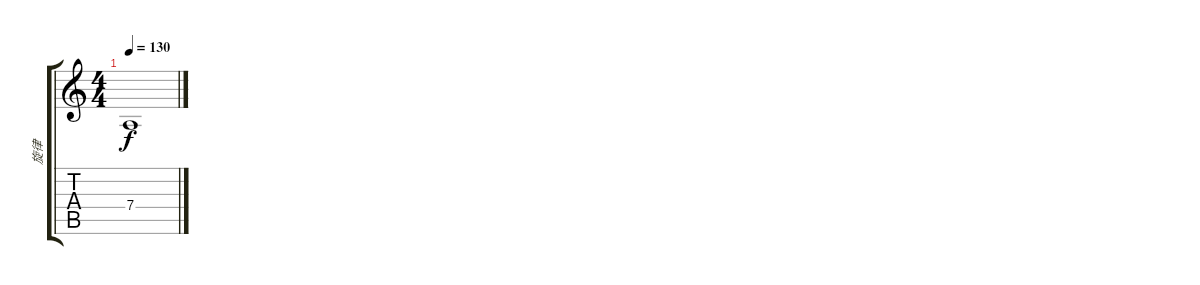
\track ("旋律" "旋律") {instrument clarinet}
\staff {score tabs}
\tuning (E4 B3 G3 D3 A2 E2) {hide}
\ts (4 4)
\tempo 130
\clef g2
\ks c
7.4.1{dy f}
